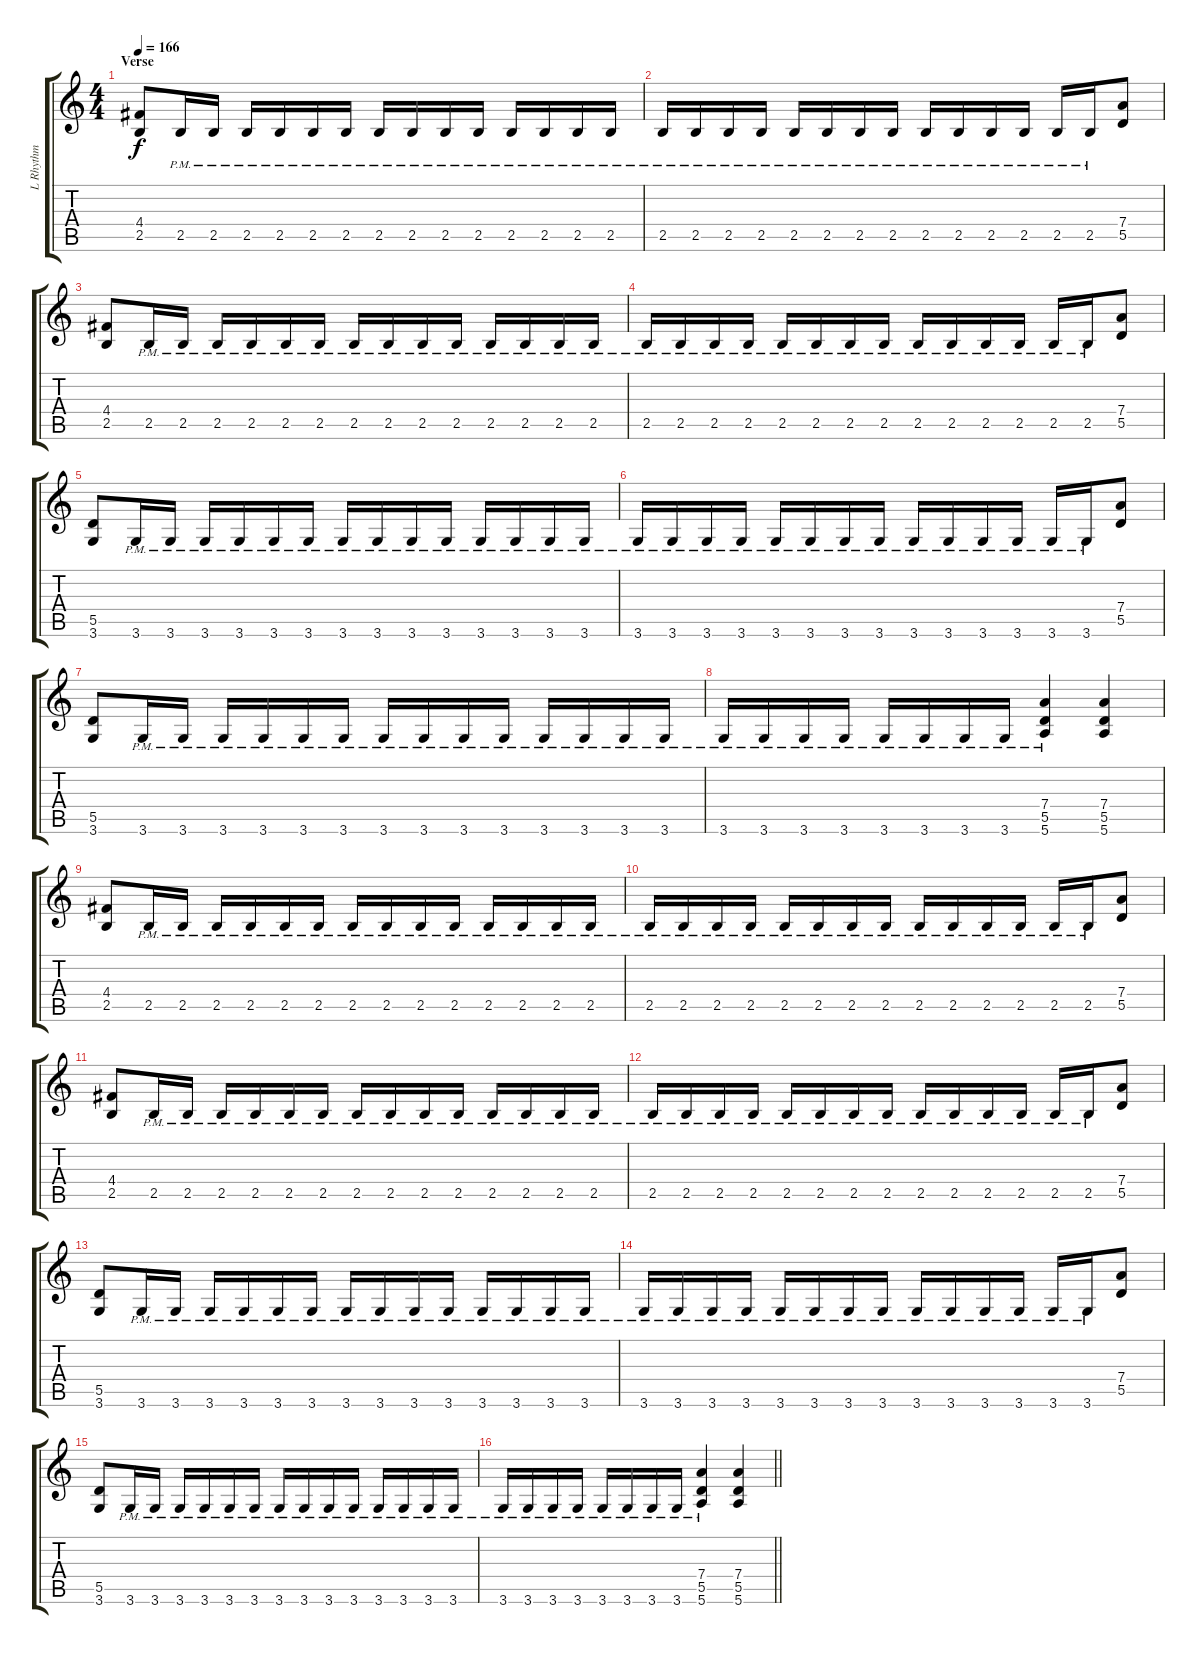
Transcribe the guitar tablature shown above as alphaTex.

\track ("L Rhythm" "L Rhythm") {instrument distortionguitar}
\staff {score tabs}
\tuning (E4 B3 G3 D3 A2 E2) {hide}
\ts (4 4)
\section ("" "Verse")
\tempo 166
\clef g2
\ks c
(4.4 2.5).8{dy f} 2.5{pm}.16 2.5{pm}.16 2.5{pm}.16 2.5{pm}.16 2.5{pm}.16 2.5{pm}.16 2.5{pm}.16 2.5{pm}.16 2.5{pm}.16 2.5{pm}.16 2.5{pm}.16 2.5{pm}.16 2.5{pm}.16 2.5{pm}.16 |
2.5{pm}.16 2.5{pm}.16 2.5{pm}.16 2.5{pm}.16 2.5{pm}.16 2.5{pm}.16 2.5{pm}.16 2.5{pm}.16 2.5{pm}.16 2.5{pm}.16 2.5{pm}.16 2.5{pm}.16 2.5{pm}.16 2.5{pm}.16 (7.4 5.5).8 |
(4.4 2.5).8 2.5{pm}.16 2.5{pm}.16 2.5{pm}.16 2.5{pm}.16 2.5{pm}.16 2.5{pm}.16 2.5{pm}.16 2.5{pm}.16 2.5{pm}.16 2.5{pm}.16 2.5{pm}.16 2.5{pm}.16 2.5{pm}.16 2.5{pm}.16 |
2.5{pm}.16 2.5{pm}.16 2.5{pm}.16 2.5{pm}.16 2.5{pm}.16 2.5{pm}.16 2.5{pm}.16 2.5{pm}.16 2.5{pm}.16 2.5{pm}.16 2.5{pm}.16 2.5{pm}.16 2.5{pm}.16 2.5{pm}.16 (7.4 5.5).8 |
(5.5 3.6).8 3.6{pm}.16 3.6{pm}.16 3.6{pm}.16 3.6{pm}.16 3.6{pm}.16 3.6{pm}.16 3.6{pm}.16 3.6{pm}.16 3.6{pm}.16 3.6{pm}.16 3.6{pm}.16 3.6{pm}.16 3.6{pm}.16 3.6{pm}.16 |
3.6{pm}.16 3.6{pm}.16 3.6{pm}.16 3.6{pm}.16 3.6{pm}.16 3.6{pm}.16 3.6{pm}.16 3.6{pm}.16 3.6{pm}.16 3.6{pm}.16 3.6{pm}.16 3.6{pm}.16 3.6{pm}.16 3.6{pm}.16 (7.4 5.5).8 |
(5.5 3.6).8 3.6{pm}.16 3.6{pm}.16 3.6{pm}.16 3.6{pm}.16 3.6{pm}.16 3.6{pm}.16 3.6{pm}.16 3.6{pm}.16 3.6{pm}.16 3.6{pm}.16 3.6{pm}.16 3.6{pm}.16 3.6{pm}.16 3.6{pm}.16 |
3.6{pm}.16 3.6{pm}.16 3.6{pm}.16 3.6{pm}.16 3.6{pm}.16 3.6{pm}.16 3.6{pm}.16 3.6{pm}.16 (7.4 5.5 5.6{pm}).4 (7.4 5.5 5.6).4 |
(4.4 2.5).8 2.5{pm}.16 2.5{pm}.16 2.5{pm}.16 2.5{pm}.16 2.5{pm}.16 2.5{pm}.16 2.5{pm}.16 2.5{pm}.16 2.5{pm}.16 2.5{pm}.16 2.5{pm}.16 2.5{pm}.16 2.5{pm}.16 2.5{pm}.16 |
2.5{pm}.16 2.5{pm}.16 2.5{pm}.16 2.5{pm}.16 2.5{pm}.16 2.5{pm}.16 2.5{pm}.16 2.5{pm}.16 2.5{pm}.16 2.5{pm}.16 2.5{pm}.16 2.5{pm}.16 2.5{pm}.16 2.5{pm}.16 (7.4 5.5).8 |
(4.4 2.5).8 2.5{pm}.16 2.5{pm}.16 2.5{pm}.16 2.5{pm}.16 2.5{pm}.16 2.5{pm}.16 2.5{pm}.16 2.5{pm}.16 2.5{pm}.16 2.5{pm}.16 2.5{pm}.16 2.5{pm}.16 2.5{pm}.16 2.5{pm}.16 |
2.5{pm}.16 2.5{pm}.16 2.5{pm}.16 2.5{pm}.16 2.5{pm}.16 2.5{pm}.16 2.5{pm}.16 2.5{pm}.16 2.5{pm}.16 2.5{pm}.16 2.5{pm}.16 2.5{pm}.16 2.5{pm}.16 2.5{pm}.16 (7.4 5.5).8 |
(5.5 3.6).8 3.6{pm}.16 3.6{pm}.16 3.6{pm}.16 3.6{pm}.16 3.6{pm}.16 3.6{pm}.16 3.6{pm}.16 3.6{pm}.16 3.6{pm}.16 3.6{pm}.16 3.6{pm}.16 3.6{pm}.16 3.6{pm}.16 3.6{pm}.16 |
3.6{pm}.16 3.6{pm}.16 3.6{pm}.16 3.6{pm}.16 3.6{pm}.16 3.6{pm}.16 3.6{pm}.16 3.6{pm}.16 3.6{pm}.16 3.6{pm}.16 3.6{pm}.16 3.6{pm}.16 3.6{pm}.16 3.6{pm}.16 (7.4 5.5).8 |
(5.5 3.6).8 3.6{pm}.16 3.6{pm}.16 3.6{pm}.16 3.6{pm}.16 3.6{pm}.16 3.6{pm}.16 3.6{pm}.16 3.6{pm}.16 3.6{pm}.16 3.6{pm}.16 3.6{pm}.16 3.6{pm}.16 3.6{pm}.16 3.6{pm}.16 |
\barLineRight lightlight
3.6{pm}.16 3.6{pm}.16 3.6{pm}.16 3.6{pm}.16 3.6{pm}.16 3.6{pm}.16 3.6{pm}.16 3.6{pm}.16 (7.4 5.5 5.6{pm}).4 (7.4 5.5 5.6).4
